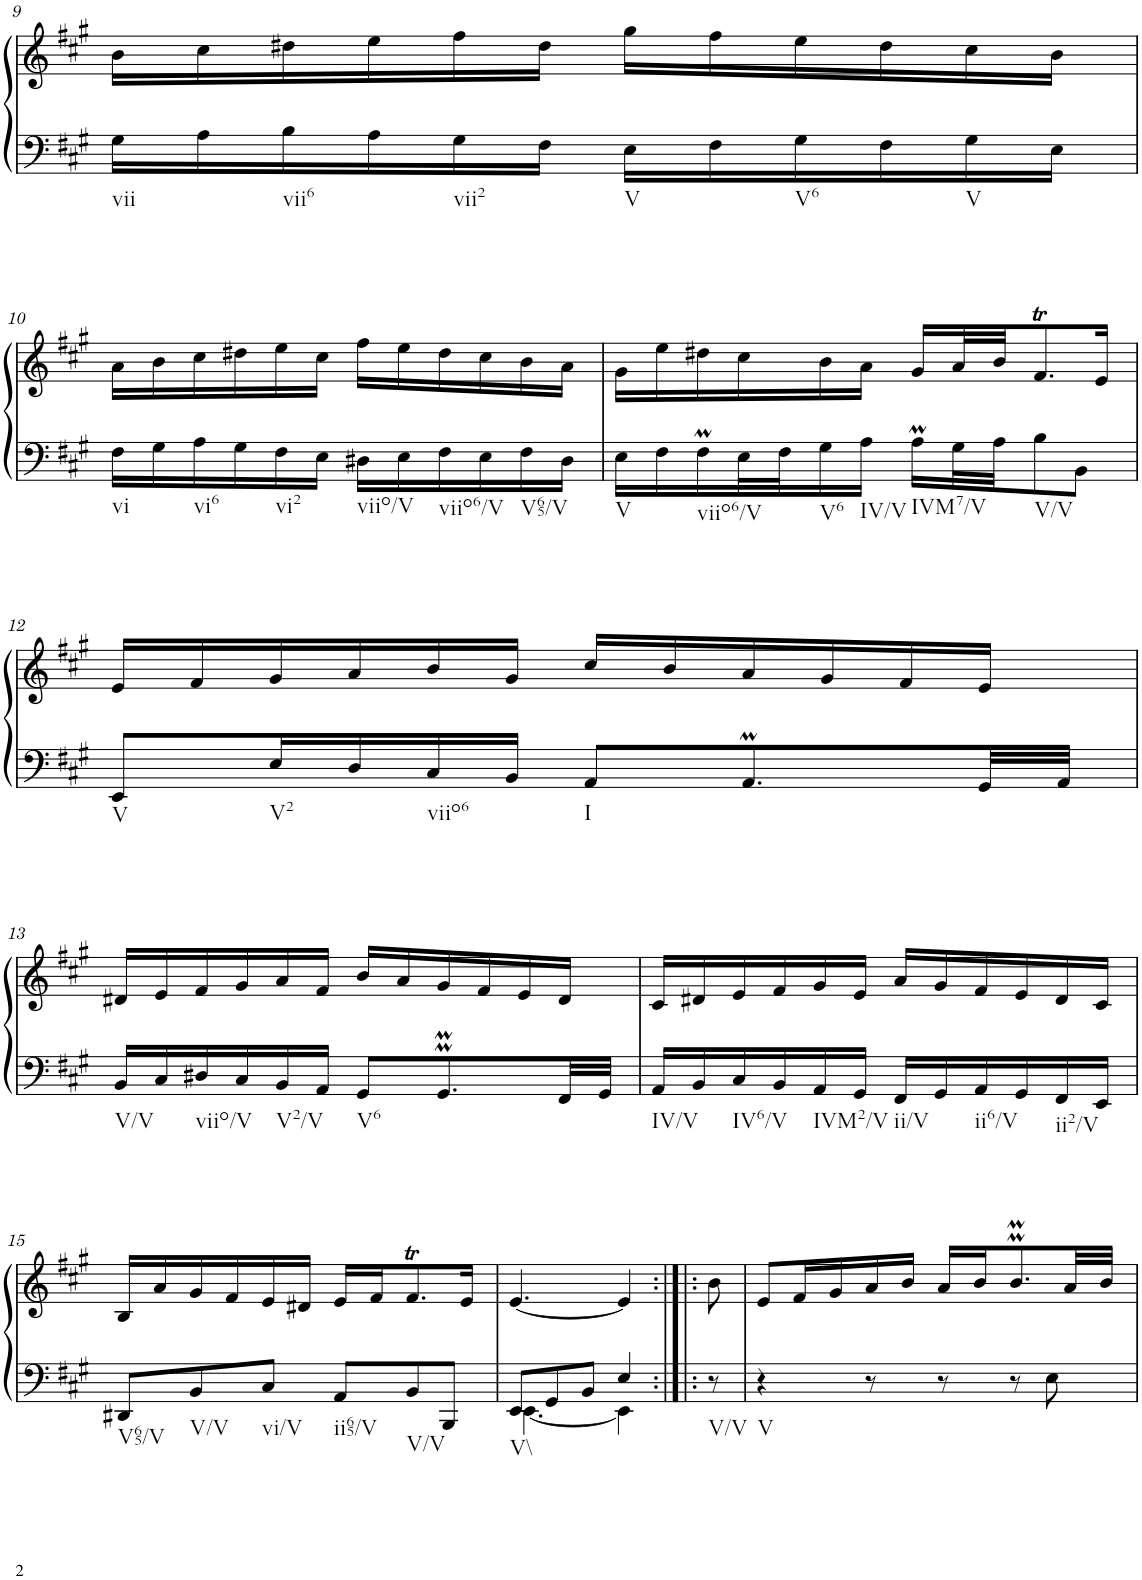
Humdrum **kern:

**kern	**kern
*part1	*part1
*staff2	*staff1
*I"unbenannt1	*
!!LO:PB:g=z
*clefG2	*clefG2
*k[f#c#g#]	*k[f#c#g#]
*M6/8	*M6/8
=9	=9
!LO:TX:b:t=vii	!
16G#\LL	16b\LL
16A\	16cc#\
!LO:TX:b:t=vii6	!
16B\	16dd#X\
16A\	16ee\
!LO:TX:b:t=vii2	!
16G#\	16ff#\
16F#\JJ	16dd#\JJ
!LO:TX:b:t=V	!
16E\LL	16gg#\LL
16F#\	16ff#\
!LO:TX:b:t=V6	!
16G#\	16ee\
16F#\	16dd#\
!LO:TX:b:t=V	!
16G#\	16cc#\
16E\JJ	16b\JJ
!!LO:LB:g=z
=10	=10
!LO:TX:b:t=vi	!
16F#\LL	16a\LL
16G#\	16b\
!LO:TX:b:t=vi6	!
16A\	16cc#\
16G#\	16dd#X\
!LO:TX:b:t=vi2	!
16F#\	16ee\
16E\JJ	16cc#\JJ
!LO:TX:b:t=viio/V	!
16D#X\LL	16ff#\LL
16E\	16ee\
!LO:TX:b:t=viio6/V	!
16F#\	16dd#\
16E\	16cc#\
!LO:TX:b:t=V65/V	!
16F#\	16b\
16D#\JJ	16a\JJ
=11	=11
!LO:TX:b:t=V	!
16E\LL	16g#\LL
16F#\	16ee\
!LO:TX:b:t=viio6/V	!
16F#M\	16dd#X\
32E\L	16cc#\
32F#\J	.
!LO:TX:b:t=V6	!
16G#\	16b\
!LO:TX:b:t=IV/V	!
16A\JJ	16a\JJ
!LO:TX:b:t=IVM7/V	!
16AM\LL	16g#/LL
32G#\L	32a/L
32A\JJ	32b/JJ
!LO:TX:b:t=V/V	!
8B\	8.f#T/
8BB\J	.
.	16e/Jk
!!LO:LB:g=z
=12	=12
!LO:TX:b:t=V	!
8EE/L	16e/LL
.	16f#/
!LO:TX:b:t=V2	!
16E/L	16g#/
16D/	16a/
!LO:TX:b:t=viio6	!
16C#/	16b/
16BB/JJ	16g#/JJ
!LO:TX:b:t=I	!
8AA/L	16cc#/LL
.	16b/
8.AAM/	16a/
.	16g#/
.	16f#/
32GG#/LL	16e/JJ
32AA/JJJ	.
!!LO:LB:g=z
=13	=13
!LO:TX:b:t=V/V	!
16BB/LL	16d#X/LL
16C#/	16e/
!LO:TX:b:t=viio/V	!
16D#X/	16f#/
16C#/	16g#/
!LO:TX:b:t=V2/V	!
16BB/	16a/
16AA/JJ	16f#/JJ
!LO:TX:b:t=V6	!
8GG#/L	16b/LL
.	16a/
8.GG#mm/	16g#/
.	16f#/
.	16e/
32FF#/LL	16d#/JJ
32GG#/JJJ	.
=14	=14
!LO:TX:b:t=IV/V	!
16AA/LL	16c#/LL
16BB/	16d#X/
!LO:TX:b:t=IV6/V	!
16C#/	16e/
16BB/	16f#/
!LO:TX:b:t=IVM2/V	!
16AA/	16g#/
16GG#/JJ	16e/JJ
!LO:TX:b:t=ii/V	!
16FF#/LL	16a/LL
16GG#/	16g#/
!LO:TX:b:t=ii6/V	!
16AA/	16f#/
16GG#/	16e/
!LO:TX:b:t=ii2/V	!
16FF#/	16d#/
16EE/JJ	16c#/JJ
!!LO:LB:g=z
=15	=15
!LO:TX:b:t=V65/V	!
8DD#X/L	16B/LL
.	16a/
!LO:TX:b:t=V/V	!
8BB/	16g#/
.	16f#/
!LO:TX:b:t=vi/V	!
8C#/J	16e/
.	16d#X/JJ
!LO:TX:b:t=ii65/V	!
8AA/L	16e/LL
.	16f#/J
!LO:TX:b:t=V/V	!
8BB/	8.f#T/
8BBB/J	.
.	16e/Jk
=16	=16
*^	*
!LO:TX:b:t=V\\	!	!
8EE/L	[4.EE\	[4.e/
8GG#/	.	.
8BB/J	.	.
4E/	4EE\]	4e/]
=16X1:|!|:	=16X1:|!|:	=16X1:|!|:
!LO:TX:b:t=V/V	!	!
*v	*v	*
8r	8b\
=17	=17
!LO:TX:b:t=V	!
4r	8e/L
.	16f#/L
.	16g#/
8r	16a/
.	16b/JJ
8r	16a/LL
.	16b/J
8r	8.bMM/
8E\	.
.	32a/LL
.	32b/JJJ
=	=
*-	*-
